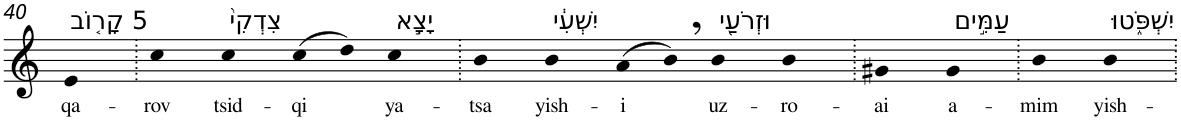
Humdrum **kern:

**kern	**text
*part1	*part1
*staff1	*staff1
*I"Piano	*
*I'Pno	*
!!LO:PB:g=z
*clefG2	*
*k[]	*
=40	=40
!LO:TX:a:t=5 קָר֤וֹב	!
!	!LO:LY:b
4e	qa-
=41.	=41.
!	!LO:LY:b
4cc	-rov
!LO:TX:a:t=צִדְקִי֙	!
!	!LO:LY:b
4cc	tsid-
!	!LO:LY:b
(8cc	-qi
8dd)	.
!LO:TX:a:t=יָצָ֣א	!
!	!LO:LY:b
4cc	ya-
=42.	=42.
!	!LO:LY:b
4b	-tsa
!LO:TX:a:t=יִשְׁעִ֔י	!
!	!LO:LY:b
4b	yish-
!	!LO:LY:b
(8a	-i
8b,)	.
!LO:TX:a:t=וּזְרֹעַ֖י	!
!	!LO:LY:b
4b	uz-
!	!LO:LY:b
4b	-ro-
=43.	=43.
!	!LO:LY:b
4g#X	-ai
!LO:TX:a:t=עַמִּ֣ים	!
!	!LO:LY:b
4g#	a-
=44.	=44.
!	!LO:LY:b
4b	-mim
!LO:TX:a:t=יִשְׁפֹּ֑טוּ	!
!	!LO:LY:b
4b	yish-
=.	=.
*-	*-
